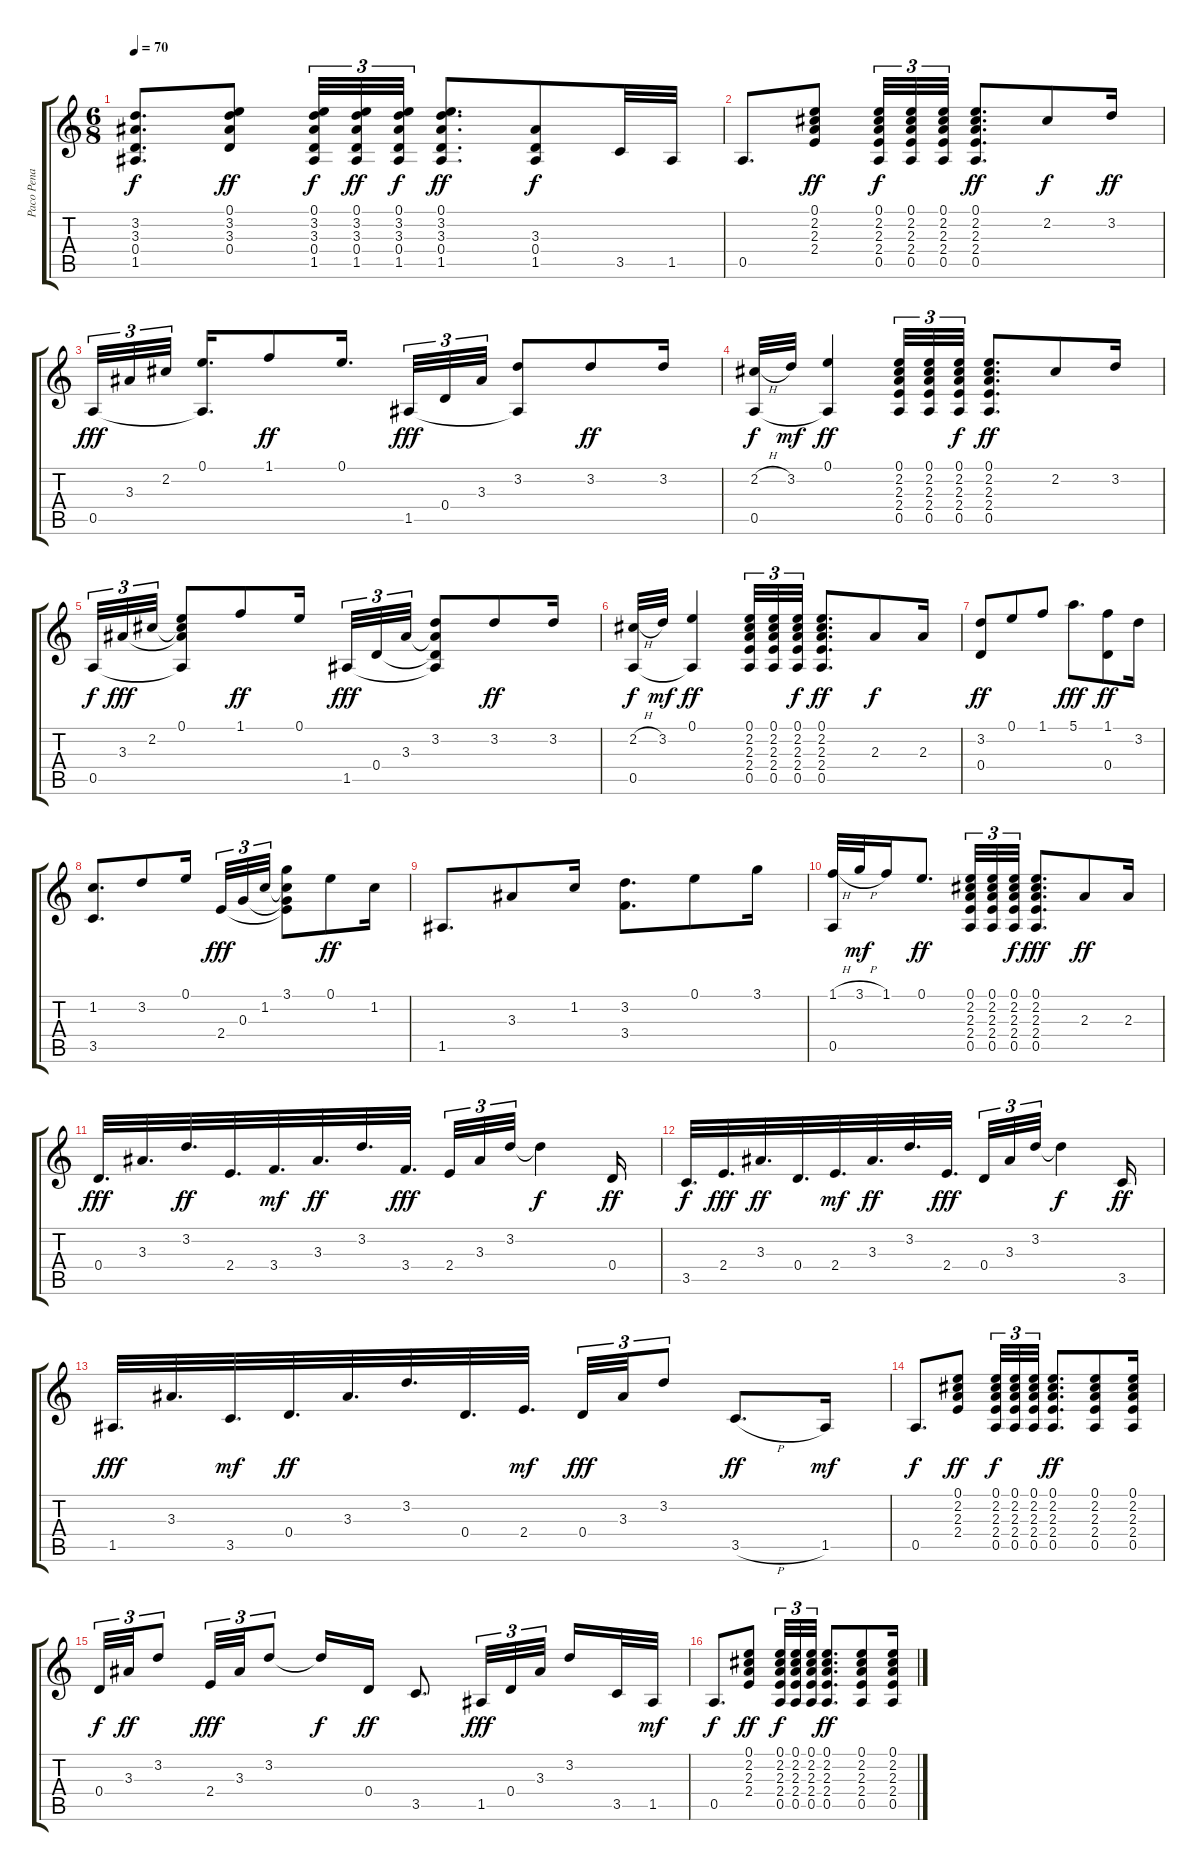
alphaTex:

\track ("Paco Pena Flamenko Gitar" "Paco Pena ") {instrument acousticguitarnylon}
\staff {score tabs}
\tuning (E4 B3 G3 D3 A2 E2) {hide}
\ts (6 8)
\tempo 70
\clef g2
\ks c
(3.2 3.3 0.4 1.5).8{d dy f} (0.1 3.2 3.3 0.4).8{dy ff} (0.1 3.2 3.3 0.4 1.5).32{tu (3 2) dy f} (0.1 3.2 3.3 0.4 1.5).32{tu (3 2) dy ff} (0.1 3.2 3.3 0.4 1.5).32{tu (3 2) dy f} (0.1 3.2 3.3 0.4 1.5).8{d dy ff} (3.3 0.4 1.5).8{dy f} 3.5.32 1.5.32 |
0.5.8{d} (0.1 2.2 2.3 2.4).8{dy ff} (0.1 2.2 2.3 2.4 0.5).32{tu (3 2) dy f} (0.1 2.2 2.3 2.4 0.5).32{tu (3 2)} (0.1 2.2 2.3 2.4 0.5).32{tu (3 2)} (0.1 2.2 2.3 2.4 0.5).8{d dy ff} 2.2.8{dy f} 3.2.16{dy ff} |
0.5.32{tu (3 2) dy fff} 3.3.32{tu (3 2)} 2.2.32{tu (3 2) beam splitsecondary} (0.1 0.5{t}).16{d} 1.1.8{dy ff} 0.1.16{d} 1.5.32{tu (3 2) dy fff} 0.4.32{tu (3 2)} 3.3.32{tu (3 2)} (3.2 1.5{t}).8 3.2.8{dy ff} 3.2.16 |
(2.2{h} 0.5).32{dy f} 3.2.32{dy mf} (0.1 0.5{t}).4{dy ff} (0.1 2.2 2.3 2.4 0.5).32{tu (3 2)} (0.1 2.2 2.3 2.4 0.5).32{tu (3 2)} (0.1 2.2 2.3 2.4 0.5).32{tu (3 2) dy f} (0.1 2.2 2.3 2.4 0.5).8{d dy ff} 2.2.8 3.2.16 |
0.5.32{tu (3 2) dy f} 3.3.32{tu (3 2) dy fff} 2.2.32{tu (3 2)} (0.1 2.2{t} 3.3{t} 0.5{t}).8 1.1.8{dy ff} 0.1.16 1.5.32{tu (3 2) dy fff} 0.4.32{tu (3 2)} 3.3.32{tu (3 2)} (3.2 3.3{t} 0.4{t} 1.5{t}).8 3.2.8{dy ff} 3.2.16 |
(2.2{h} 0.5).32{dy f} 3.2.32{dy mf} (0.1 0.5{t}).4{dy ff} (0.1 2.2 2.3 2.4 0.5).32{tu (3 2)} (0.1 2.2 2.3 2.4 0.5).32{tu (3 2)} (0.1 2.2 2.3 2.4 0.5).32{tu (3 2) dy f} (0.1 2.2 2.3 2.4 0.5).8{d dy ff} 2.3.8{dy f} 2.3.16 |
(3.2 0.4).8{dy ff} 0.1.8 1.1.8 5.1.8{d dy fff} (1.1 0.4).8{dy ff} 3.2.16 |
(1.2 3.5).8{d} 3.2.8 0.1.16 2.4.32{tu (3 2) dy fff} 0.3.32{tu (3 2)} 1.2.32{tu (3 2)} (3.1 1.2{t} 0.3{t} 2.4{t}).8 0.1.8{dy ff} 1.2.16 |
1.5.8{d} 3.3.8 1.2.16 (3.2 3.4).8{d} 0.1.8 3.1.16 |
(1.1{h} 0.5).32 3.1{h}.32{dy mf} 1.1.16 0.1.8{d dy ff} (0.1 2.2 2.3 2.4 0.5).32{tu (3 2)} (0.1 2.2 2.3 2.4 0.5).32{tu (3 2)} (0.1 2.2 2.3 2.4 0.5).32{tu (3 2) dy f} (0.1 2.2 2.3 2.4 0.5).8{d dy fff} 2.3.8{dy ff} 2.3.16 |
0.4.32{d dy fff} 3.3.32{d} 3.2.32{d dy ff} 2.4.32{d} 3.4.32{d dy mf} 3.3.32{d dy ff} 3.2.32{d} 3.4.32{d dy fff} 2.4.32{tu (3 2)} 3.3.32{tu (3 2)} 3.2.32{tu (3 2)} 3.2{t}.4{dy f} 0.4.16{dy ff} |
3.5.32{d dy f} 2.4.32{d dy fff} 3.3.32{d dy ff} 0.4.32{d} 2.4.32{d dy mf} 3.3.32{d dy ff} 3.2.32{d} 2.4.32{d dy fff} 0.4.32{tu (3 2)} 3.3.32{tu (3 2)} 3.2.32{tu (3 2)} 3.2{t}.4{dy f} 3.5.16{dy ff} |
1.5.32{d dy fff} 3.3.32{d} 3.5.32{d dy mf} 0.4.32{d dy ff} 3.3.32{d} 3.2.32{d} 0.4.32{d} 2.4.32{d dy mf} 0.4.32{tu (3 2) dy fff} 3.3.32{tu (3 2)} 3.2.8{tu (3 2)} 3.5{h}.8{d dy ff} 1.5.16{dy mf} |
0.5.8{d dy f} (0.1 2.2 2.3 2.4).8{dy ff} (0.1 2.2 2.3 2.4 0.5).32{tu (3 2) dy f} (0.1 2.2 2.3 2.4 0.5).32{tu (3 2)} (0.1 2.2 2.3 2.4 0.5).32{tu (3 2)} (0.1 2.2 2.3 2.4 0.5).8{d dy ff} (0.1 2.2 2.3 2.4 0.5).8 (0.1 2.2 2.3 2.4 0.5).16 |
0.4.32{tu (3 2) dy f} 3.3.32{tu (3 2) dy ff} 3.2.8{tu (3 2)} 2.4.32{tu (3 2) dy fff} 3.3.32{tu (3 2)} 3.2.8{tu (3 2)} 3.2{t}.16{dy f} 0.4.16{dy ff} 3.5.8{d} 1.5.32{tu (3 2) dy fff} 0.4.32{tu (3 2)} 3.3.32{tu (3 2) beam splitsecondary} 3.2.16 3.5.32 1.5.32{dy mf} |
0.5.8{d dy f} (0.1 2.2 2.3 2.4).8{dy ff} (0.1 2.2 2.3 2.4 0.5).32{tu (3 2) dy f} (0.1 2.2 2.3 2.4 0.5).32{tu (3 2)} (0.1 2.2 2.3 2.4 0.5).32{tu (3 2)} (0.1 2.2 2.3 2.4 0.5).8{d dy ff} (0.1 2.2 2.3 2.4 0.5).8 (0.1 2.2 2.3 2.4 0.5).16
